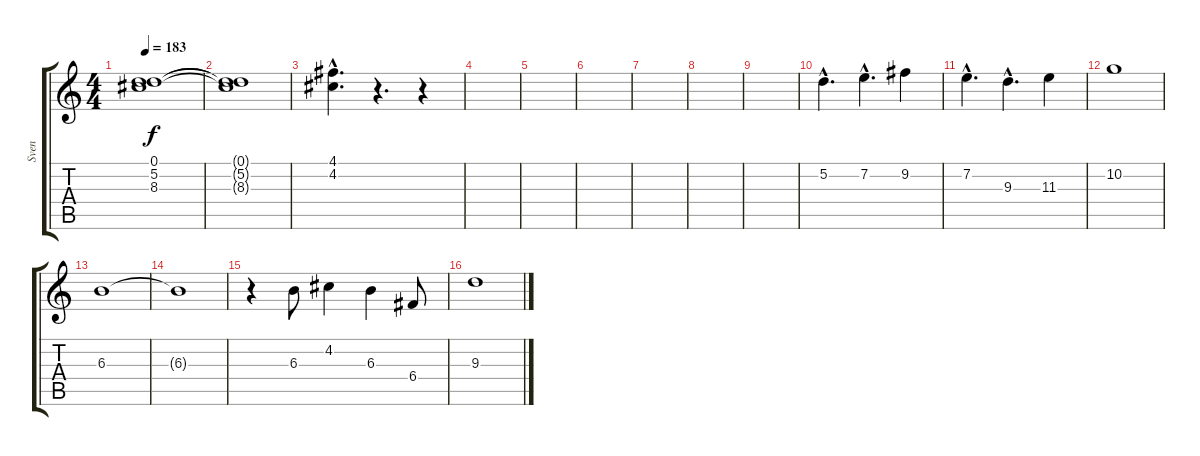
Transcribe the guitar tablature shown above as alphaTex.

\track ("Sven" "Sven") {instrument distortionguitar}
\staff {score tabs}
\tuning (D4 A3 F3 C3 G2 D2) {hide}
\ts (4 4)
\tempo 183
\clef g2
\ks c
(0.1 5.2 8.3).1{dy f} |
(0.1{t} 5.2{t} 8.3{t}).1 |
(4.1{hac} 4.2{hac}).4{d} r.4{d} r.4 |
|
|
|
|
|
|
5.2{hac}.4{d} 7.2{hac}.4{d} 9.2.4 |
7.2{hac}.4{d} 9.3{hac}.4{d} 11.3.4 |
10.2.1 |
6.3.1 |
6.3{t}.1 |
r.4 6.3.8 4.2.4 6.3.4 6.4.8 |
9.3.1
